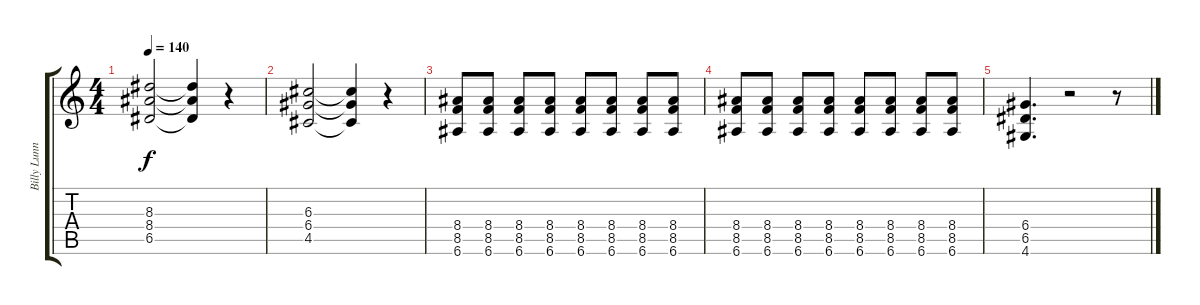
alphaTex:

\track ("Billy Lunn" "Billy Lunn") {instrument overdrivenguitar}
\staff {score tabs}
\tuning (E4 B3 G3 D3 A2 E2) {hide}
\ts (4 4)
\tempo 140
\clef g2
\ks c
(8.3 8.4 6.5).2{dy f} (8.3{t} 8.4{t} 6.5{t}).4 r.4 |
(6.3 6.4 4.5).2 (6.3{t} 6.4{t} 4.5{t}).4 r.4 |
(8.4 8.5 6.6).8 (8.4 8.5 6.6).8 (8.4 8.5 6.6).8 (8.4 8.5 6.6).8 (8.4 8.5 6.6).8 (8.4 8.5 6.6).8 (8.4 8.5 6.6).8 (8.4 8.5 6.6).8 |
(8.4 8.5 6.6).8 (8.4 8.5 6.6).8 (8.4 8.5 6.6).8 (8.4 8.5 6.6).8 (8.4 8.5 6.6).8 (8.4 8.5 6.6).8 (8.4 8.5 6.6).8 (8.4 8.5 6.6).8 |
(6.4 6.5 4.6).4{d} r.2 r.8
